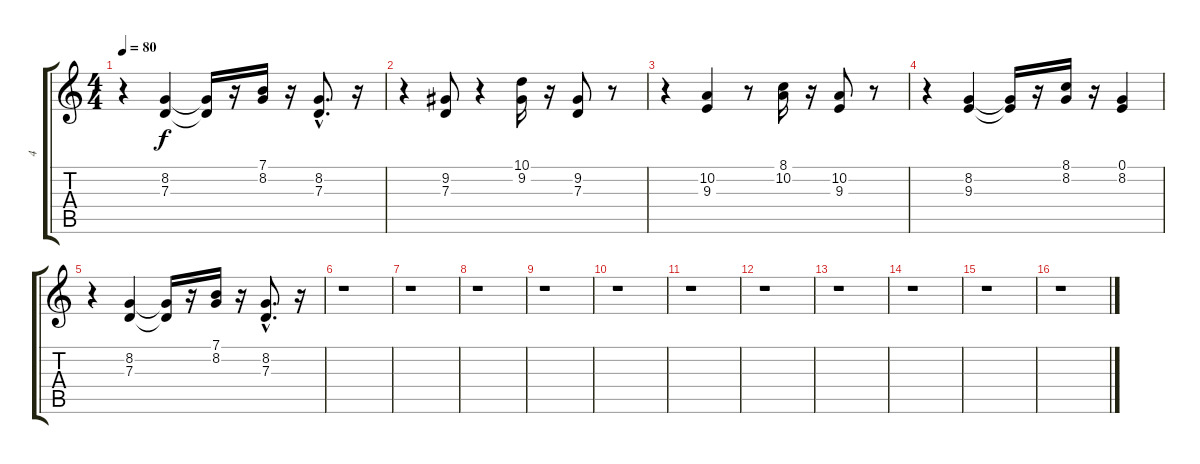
\track ("4" "4") {instrument pizzicatostrings}
\staff {score tabs}
\tuning (E4 B3 G3 D3 A2 E2) {hide}
\ts (4 4)
\tempo 80
\clef g2
\ks c
r.4{dy f} (8.2 7.3).4 (8.2{t} 7.3{t}).16 r.16 (7.1 8.2).16 r.16 (8.2{hac} 7.3{hac}).8{d} r.16 |
r.4 (9.2 7.3).8 r.4 (10.1 9.2).16 r.16 (9.2 7.3).8 r.8 |
r.4 (10.2 9.3).4 r.8 (8.1 10.2).16 r.16 (10.2 9.3).8 r.8 |
r.4 (8.2 9.3).4 (8.2{t} 9.3{t}).16 r.16 (8.1 8.2).16 r.16 (0.1 8.2).4 |
r.4 (8.2 7.3).4 (8.2{t} 7.3{t}).16 r.16 (7.1 8.2).16 r.16 (8.2{hac} 7.3{hac}).8{d} r.16 |
r.1 |
r.1 |
r.1 |
r.1 |
r.1 |
r.1 |
r.1 |
r.1 |
r.1 |
r.1 |
r.1
